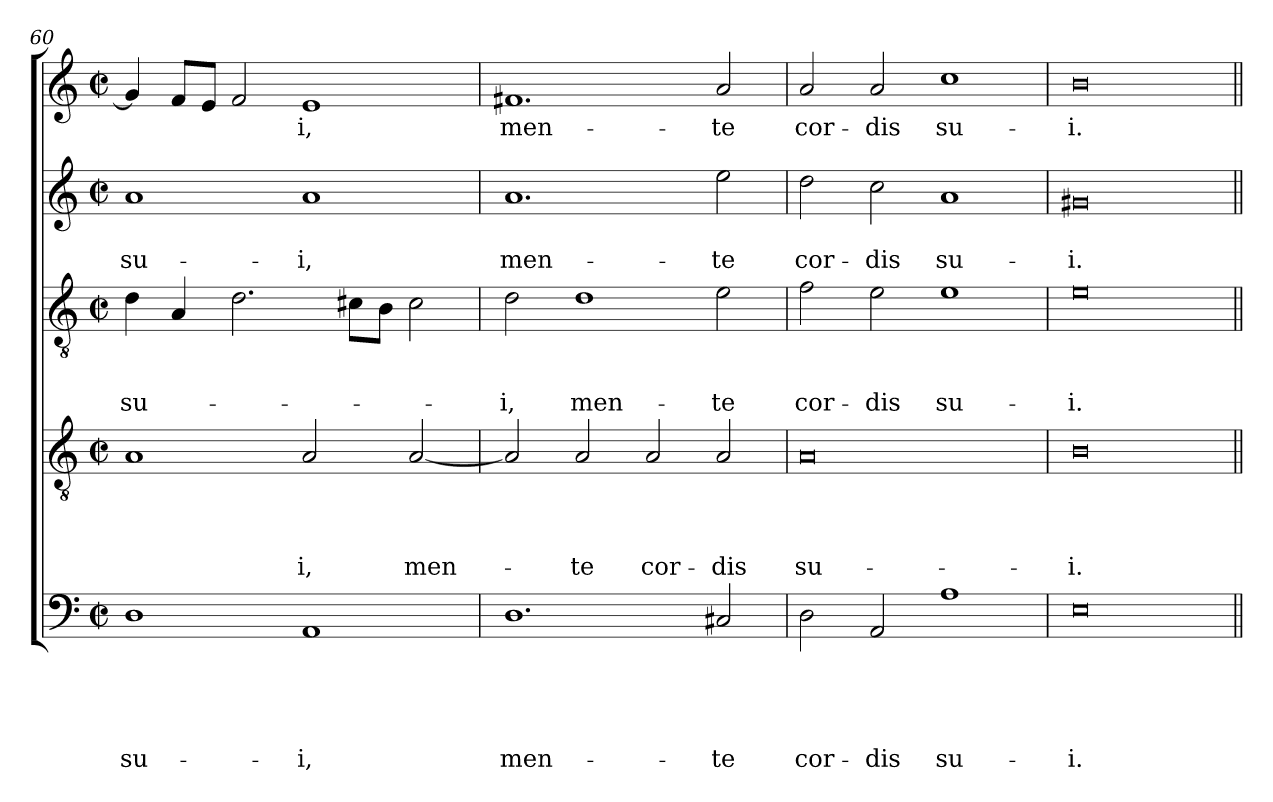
**kern	**text	**text	**text	**text	**text	**kern	**text	**text	**text	**text	**kern	**text	**text	**text	**kern	**text	**text	**kern	**text
*part5	*part5	*part5	*part5	*part5	*part5	*part4	*part4	*part4	*part4	*part4	*part3	*part3	*part3	*part3	*part2	*part2	*part2	*part1	*part1
*staff5	*staff5	*staff5	*staff5	*staff5	*staff5	*staff4	*staff4	*staff4	*staff4	*staff4	*staff3	*staff3	*staff3	*staff3	*staff2	*staff2	*staff2	*staff1	*staff1
*clefF4	*	*	*	*	*	*clefGv2	*	*	*	*	*clefGv2	*	*	*	*clefG2	*	*	*clefG2	*
*k[]	*	*	*	*	*	*k[]	*	*	*	*	*k[]	*	*	*	*k[]	*	*	*k[]	*
*C:	*	*	*	*	*	*C:	*	*	*	*	*C:	*	*	*	*C:	*	*	*C:	*
*M2/2	*	*	*	*	*	*M2/2	*	*	*	*	*M2/2	*	*	*	*M2/2	*	*	*M2/2	*
*met(c|)	*	*	*	*	*	*met(c|)	*	*	*	*	*met(c|)	*	*	*	*met(c|)	*	*	*met(c|)	*
=60	=60	=60	=60	=60	=60	=60	=60	=60	=60	=60	=60	=60	=60	=60	=60	=60	=60	=60	=60
1D	.	.	.	.	su-	1A	.	.	.	.	4d\	.	.	su-	1a	.	su-	4g/]	.
.	.	.	.	.	.	.	.	.	.	.	4A/	.	.	.	.	.	.	8f/L	.
.	.	.	.	.	.	.	.	.	.	.	.	.	.	.	.	.	.	8e/J	.
.	.	.	.	.	.	.	.	.	.	.	2.d\	.	.	.	.	.	.	2f/	.
1AA	.	.	.	.	-i,	2A/	.	.	.	-i,	.	.	.	.	1a	.	-i,	1e	-i,
.	.	.	.	.	.	.	.	.	.	.	8c#\L	.	.	.	.	.	.	.	.
.	.	.	.	.	.	.	.	.	.	.	8B\J	.	.	.	.	.	.	.	.
.	.	.	.	.	.	[2A/	.	.	.	men-	2c#\	.	.	.	.	.	.	.	.
=61	=61	=61	=61	=61	=61	=61	=61	=61	=61	=61	=61	=61	=61	=61	=61	=61	=61	=61	=61
1.D	.	.	.	.	men-	2A/]	.	.	.	.	2d\	.	.	-i,	1.a	.	men-	1.f#X	men-
.	.	.	.	.	.	2A/	.	.	.	-te	1d	.	.	men-	.	.	.	.	.
.	.	.	.	.	.	2A/	.	.	.	cor-	.	.	.	.	.	.	.	.	.
2C#X/	.	.	.	.	-te	2A/	.	.	.	-dis	2e\	.	.	-te	2ee\	.	-te	2a/	-te
=62	=62	=62	=62	=62	=62	=62	=62	=62	=62	=62	=62	=62	=62	=62	=62	=62	=62	=62	=62
2D\	.	.	.	.	cor-	0A	.	.	.	su-	2f\	.	.	cor-	2dd\	.	cor-	2a/	cor-
2AA/	.	.	.	.	-dis	.	.	.	.	.	2e\	.	.	-dis	2cc\	.	-dis	2a/	-dis
1A	.	.	.	.	su-	.	.	.	.	.	1e	.	.	su-	1a	.	su-	1cc	su-
=63	=63	=63	=63	=63	=63	=63	=63	=63	=63	=63	=63	=63	=63	=63	=63	=63	=63	=63	=63
0E	.	.	.	.	-i.	0B	.	.	.	-i.	0e	.	.	-i.	0g#X	.	-i.	0b	-i.
=||	=||	=||	=||	=||	=||	=||	=||	=||	=||	=||	=||	=||	=||	=||	=||	=||	=||	=||	=||
*-	*-	*-	*-	*-	*-	*-	*-	*-	*-	*-	*-	*-	*-	*-	*-	*-	*-	*-	*-
